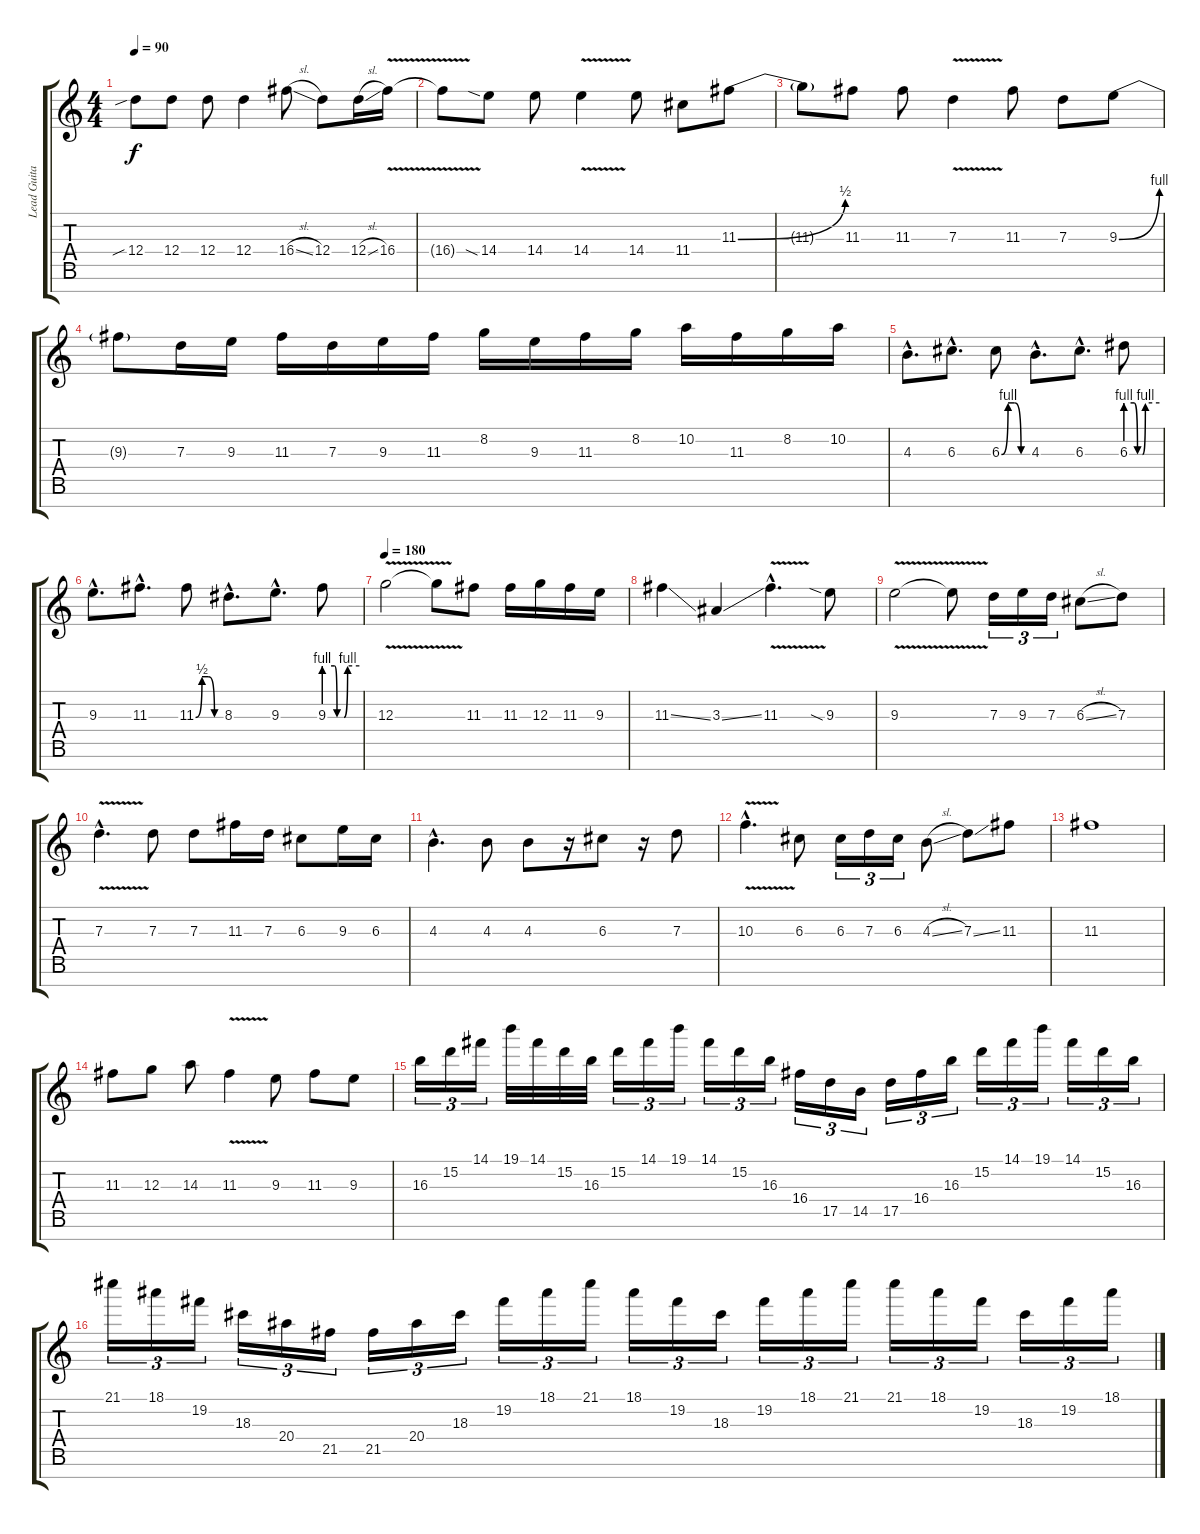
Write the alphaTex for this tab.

\track ("Lead Guitar" "Lead Guita") {instrument distortionguitar}
\staff {score tabs}
\tuning (E4 B3 G3 D3 A2 E2 B1) {hide}
\ts (4 4)
\tempo 90
\clef g2
\ks c
12.4{sib}.8{dy f} 12.4.8 12.4.8 12.4.4 16.4{sl}.8 12.4.8 12.4{sl}.16 16.4{v}.16 |
16.4{t}.8 14.4{sia}.8 14.4.8 14.4{v}.4 14.4.8 11.4.8 11.3{be (bend 0 0 60 2)}.8 |
11.3{t}.8 11.3.8 11.3.8 7.3{v}.4 11.3.8 7.3.8 9.3{be (bend 0 0 60 4)}.8 |
9.3{t}.8 7.3.16 9.3.16 11.3.16 7.3.16 9.3.16 11.3.16 8.2.16 9.3.16 11.3.16 8.2.16 10.2.16 11.3.16 8.2.16 10.2.16 |
4.3{hac}.8{d} 6.3{hac}.8{d} 6.3{be (custom 0 0 15 4 30 4 45 0 60 0)}.8 4.3{hac}.8{d} 6.3{hac}.8{d} 6.3{be (custom 0 4 15 4 21 0 30 0 35 4 60 4)}.8 |
9.3{hac}.8{d} 11.3{hac}.8{d} 11.3{be (custom 0 0 15 2 30 2 45 0 60 0)}.8 8.3{hac}.8{d} 9.3{hac}.8{d} 9.3{be (custom 0 4 18 4 22 0 34 0 40 4 60 4)}.8 |
\tempo 180
12.3{v}.2 12.3{t}.8 11.3.8 11.3.16 12.3.16 11.3.16 9.3.16 |
11.3{ss}.4 3.3{ss}.4 11.3{v hac}.4{d} 9.3{sia}.8 |
9.3{v}.2 9.3{t}.8 7.3.16{tu (3 2)} 9.3.16{tu (3 2)} 7.3.16{tu (3 2)} 6.3{sl}.8 7.3.8 |
7.3{v hac}.4{d} 7.3.8 7.3.8 11.3.16 7.3.16 6.3.8 9.3.16 6.3.16 |
4.3{hac}.4{d} 4.3.8 4.3.8 r.16 6.3.8 r.16 7.3.8 |
10.3{v hac}.4{d} 6.3.8 6.3.16{tu (3 2)} 7.3.16{tu (3 2)} 6.3.16{tu (3 2)} 4.3{sl}.8 7.3{ss}.8 11.3.8 |
11.3.1 |
11.3.8 12.3.8 14.3.8 11.3{v}.4 9.3.8 11.3.8 9.3.8 |
16.3.16{tu (3 2)} 15.2.16{tu (3 2)} 14.1.16{tu (3 2)} 19.1.32 14.1.32 15.2.32 16.3.32 15.2.16{tu (3 2)} 14.1.16{tu (3 2)} 19.1.16{tu (3 2)} 14.1.16{tu (3 2)} 15.2.16{tu (3 2)} 16.3.16{tu (3 2)} 16.4.16{tu (3 2)} 17.5.16{tu (3 2)} 14.5.16{tu (3 2)} 17.5.16{tu (3 2)} 16.4.16{tu (3 2)} 16.3.16{tu (3 2)} 15.2.16{tu (3 2)} 14.1.16{tu (3 2)} 19.1.16{tu (3 2)} 14.1.16{tu (3 2)} 15.2.16{tu (3 2)} 16.3.16{tu (3 2)} |
21.1.16{tu (3 2)} 18.1.16{tu (3 2)} 19.2.16{tu (3 2)} 18.3.16{tu (3 2)} 20.4.16{tu (3 2)} 21.5.16{tu (3 2)} 21.5.16{tu (3 2)} 20.4.16{tu (3 2)} 18.3.16{tu (3 2)} 19.2.16{tu (3 2)} 18.1.16{tu (3 2)} 21.1.16{tu (3 2)} 18.1.16{tu (3 2)} 19.2.16{tu (3 2)} 18.3.16{tu (3 2)} 19.2.16{tu (3 2)} 18.1.16{tu (3 2)} 21.1.16{tu (3 2)} 21.1.16{tu (3 2)} 18.1.16{tu (3 2)} 19.2.16{tu (3 2)} 18.3.16{tu (3 2)} 19.2.16{tu (3 2)} 18.1.16{tu (3 2)}
